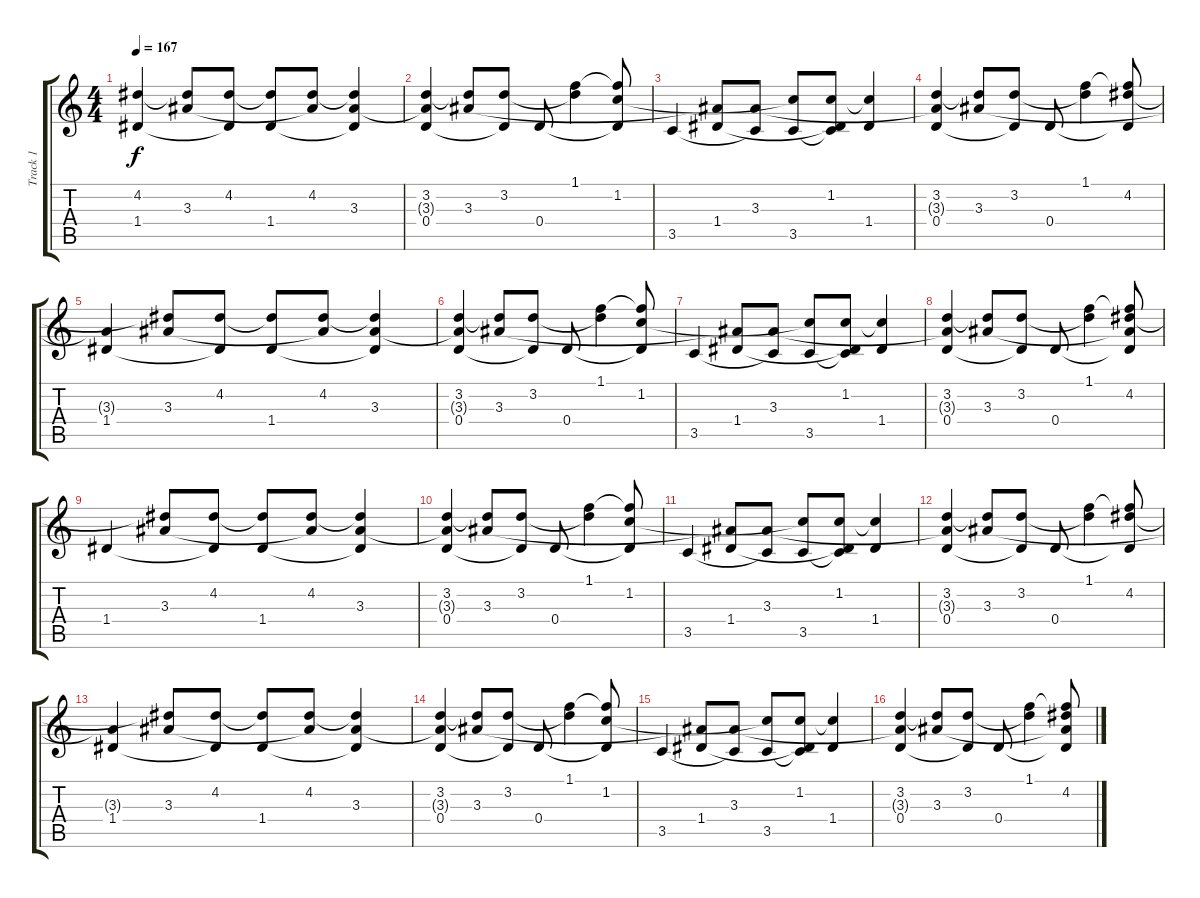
\track ("Track 1" "Track 1") {instrument acousticguitarnylon}
\staff {score tabs}
\tuning (E4 B3 G3 D3 A2 E2) {hide}
\ts (4 4)
\tempo 167
\clef g2
\ks c
(4.2 1.4).4{dy f instrument acousticguitarnylon} (4.2{t} 3.3).8 (4.2 1.4{t}).8 (4.2{t} 1.4).8 (4.2 3.3{t}).8 (4.2{t} 3.3 1.4{t}).4 |
(3.2 3.3{t} 0.4).4 (3.2{t} 3.3).8 (3.2 0.4{t}).8 0.4.8 (1.1 3.2{t}).4 (1.1{t} 1.2 0.4{t}).8 |
3.5.4 (3.3{t} 1.4).8 (3.3 3.5{t}).8 (1.2{t} 3.5).8 (1.2 1.4{t} 3.5{t}).8 (1.2{t} 1.4).4 |
(3.2 3.3{t} 0.4).4 (3.2{t} 3.3).8 (3.2 0.4{t}).8 0.4.8 (1.1 3.2{t}).4 (1.1{t} 4.2 0.4{t}).8 |
(3.3{t} 1.4).4 (4.2{t} 3.3).8 (4.2 1.4{t}).8 (4.2{t} 1.4).8 (4.2 3.3{t}).8 (4.2{t} 3.3 1.4{t}).4 |
(3.2 3.3{t} 0.4).4 (3.2{t} 3.3).8 (3.2 0.4{t}).8 0.4.8 (1.1 3.2{t}).4 (1.1{t} 1.2 0.4{t}).8 |
3.5.4 (3.3{t} 1.4).8 (3.3 3.5{t}).8 (1.2{t} 3.5).8 (1.2 1.4{t} 3.5{t}).8 (1.2{t} 1.4).4 |
(3.2 3.3{t} 0.4).4 (3.2{t} 3.3).8 (3.2 0.4{t}).8 0.4.8 (1.1 3.2{t}).4 (1.1{t} 4.2 3.3{t} 0.4{t}).8 |
1.4.4 (4.2{t} 3.3).8 (4.2 1.4{t}).8 (4.2{t} 1.4).8 (4.2 3.3{t}).8 (4.2{t} 3.3 1.4{t}).4 |
(3.2 3.3{t} 0.4).4 (3.2{t} 3.3).8 (3.2 0.4{t}).8 0.4.8 (1.1 3.2{t}).4 (1.1{t} 1.2 0.4{t}).8 |
3.5.4 (3.3{t} 1.4).8 (3.3 3.5{t}).8 (1.2{t} 3.5).8 (1.2 1.4{t} 3.5{t}).8 (1.2{t} 1.4).4 |
(3.2 3.3{t} 0.4).4 (3.2{t} 3.3).8 (3.2 0.4{t}).8 0.4.8 (1.1 3.2{t}).4 (1.1{t} 4.2 0.4{t}).8 |
(3.3{t} 1.4).4 (4.2{t} 3.3).8 (4.2 1.4{t}).8 (4.2{t} 1.4).8 (4.2 3.3{t}).8 (4.2{t} 3.3 1.4{t}).4 |
(3.2 3.3{t} 0.4).4 (3.2{t} 3.3).8 (3.2 0.4{t}).8 0.4.8 (1.1 3.2{t}).4 (1.1{t} 1.2 0.4{t}).8 |
3.5.4 (3.3{t} 1.4).8 (3.3 3.5{t}).8 (1.2{t} 3.5).8 (1.2 1.4{t} 3.5{t}).8 (1.2{t} 1.4).4 |
(3.2 3.3{t} 0.4).4 (3.2{t} 3.3).8 (3.2 0.4{t}).8 0.4.8 (1.1 3.2{t}).4 (1.1{t} 4.2 3.3{t} 0.4{t}).8
